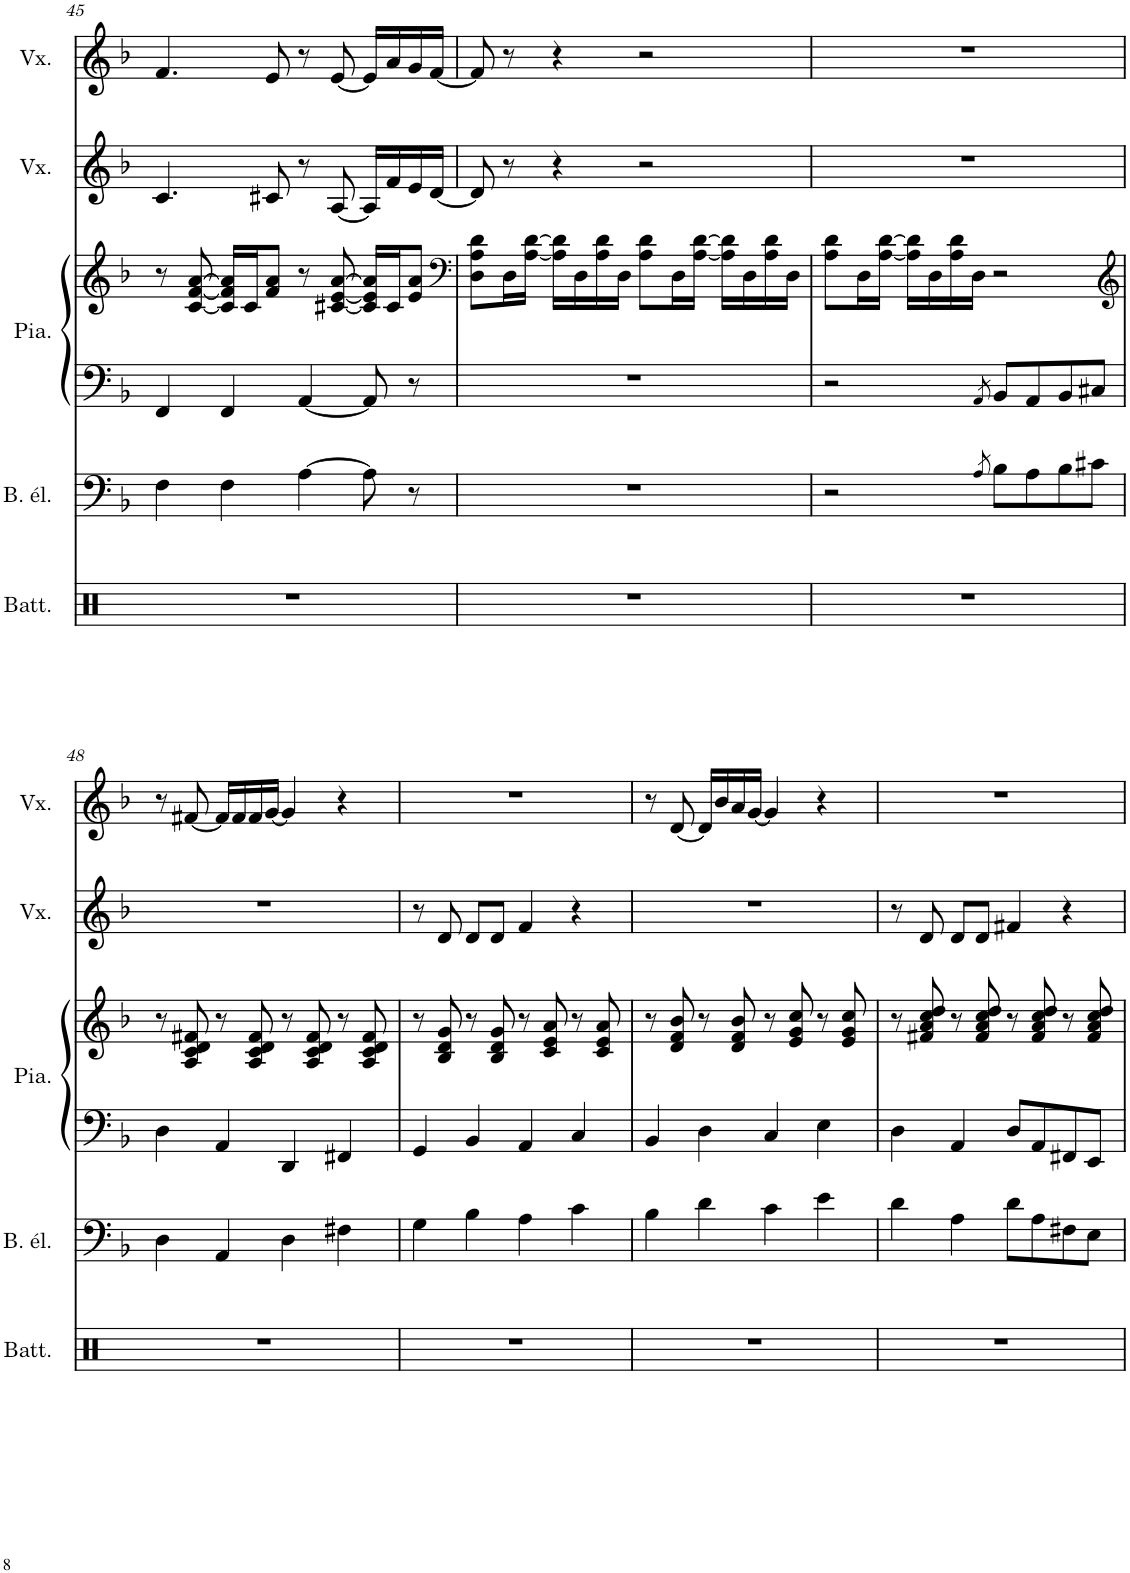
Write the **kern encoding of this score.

**kern	**kern	**kern	**kern	**kern	**kern
*part5	*part4	*part3	*part3	*part2	*part1
*staff6	*staff5	*staff4	*staff3	*staff2	*staff1
*I"Batterie	*I"Basse électrique	*I"Piano	*	*I"Voix	*I"Voix
*I'Batt.	*I'B. él.	*I'Pia.	*	*I'Vx.	*I'Vx.
!!LO:PB:g=z
*clefX	*clefF4	*clefF4	*clefG2	*clefG2	*clefG2
*	*Trd7c12	*	*	*	*
*k[]	*k[b-]	*k[b-]	*k[b-]	*k[b-]	*k[b-]
*M4/4	*M4/4	*M4/4	*M4/4	*M4/4	*M4/4
=45	=45	=45	=45	=45	=45
1r	4F\	4FF/	8r	4.c/	4.f/
.	.	.	[8c/ [8f/ [8a/	.	.
.	4F\	4FF/	16c/] 16f/] 16a/]LL	.	.
.	.	.	16c/J	.	.
.	.	.	8f/ 8a/J	8c#X/	8e/
.	[4A\	[4AA/	8r	8r	8r
.	.	.	[8c#X/ [8e/ [8a/	[8A/	[8e/
.	8A\]	8AA/]	16c#/] 16e/] 16a/]LL	16A/LL]	16e/LL]
.	.	.	16c#/J	16f/	16a/
.	8r	8r	8e/ 8a/J	16e/	16g/
.	.	.	.	[16d/JJ	[16f/JJ
=46	=46	=46	=46	=46	=46
*	*	*	*clefF4	*	*
1r	1r	1r	8D\ 8A\ 8d\L	8d/]	8f/]
.	.	.	16D\L	8r	8r
.	.	.	[16A\ [16d\JJ	.	.
.	.	.	16A\] 16d\]LL	4r	4r
.	.	.	16D\	.	.
.	.	.	16A\ 16d\	.	.
.	.	.	16D\JJ	.	.
.	.	.	8A\ 8d\L	2r	2r
.	.	.	16D\L	.	.
.	.	.	[16A\ [16d\JJ	.	.
.	.	.	16A\] 16d\]LL	.	.
.	.	.	16D\	.	.
.	.	.	16A\ 16d\	.	.
.	.	.	16D\JJ	.	.
=47	=47	=47	=47	=47	=47
1r	2r	2r	8A\ 8d\L	1r	1r
.	.	.	16D\L	.	.
.	.	.	[16A\ [16d\JJ	.	.
.	.	.	16A\] 16d\]LL	.	.
.	.	.	16D\	.	.
.	.	.	16A\ 16d\	.	.
.	.	.	16D\JJ	.	.
.	8qA/	8qAA/	.	.	.
.	8B-\L	8BB-/L	2r	.	.
.	8A\	8AA/	.	.	.
.	8B-\	8BB-/	.	.	.
.	8c#X\J	8C#X/J	.	.	.
!!LO:LB:g=z
=48	=48	=48	=48	=48	=48
*	*	*	*clefG2	*	*
1r	4D\	4D\	8r	1r	8r
.	.	.	8A/ 8c/ 8d/ 8f#X/	.	[8f#X/
.	4AA/	4AA/	8r	.	16f#/LL]
.	.	.	.	.	16f#/
.	.	.	8A/ 8c/ 8d/ 8f#/	.	16f#/
.	.	.	.	.	[16g/JJ
.	4D\	4DD/	8r	.	4g/]
.	.	.	8A/ 8c/ 8d/ 8f#/	.	.
.	4F#X\	4FF#X/	8r	.	4r
.	.	.	8A/ 8c/ 8d/ 8f#/	.	.
=49	=49	=49	=49	=49	=49
1r	4G\	4GG/	8r	8r	1r
.	.	.	8B-/ 8d/ 8g/	8d/	.
.	4B-\	4BB-/	8r	8d/L	.
.	.	.	8B-/ 8d/ 8g/	8d/J	.
.	4A\	4AA/	8r	4f/	.
.	.	.	8c/ 8e/ 8a/	.	.
.	4c\	4C/	8r	4r	.
.	.	.	8c/ 8e/ 8a/	.	.
=50	=50	=50	=50	=50	=50
1r	4B-\	4BB-/	8r	1r	8r
.	.	.	8d/ 8f/ 8b-/	.	[8d/
.	4d\	4D\	8r	.	16d/LL]
.	.	.	.	.	16b-/
.	.	.	8d/ 8f/ 8b-/	.	16a/
.	.	.	.	.	[16g/JJ
.	4c\	4C/	8r	.	4g/]
.	.	.	8e/ 8g/ 8cc/	.	.
.	4e\	4E\	8r	.	4r
.	.	.	8e/ 8g/ 8cc/	.	.
=51	=51	=51	=51	=51	=51
1r	4d\	4D\	8r	8r	1r
.	.	.	8f#X/ 8a/ 8cc/ 8dd/	8d/	.
.	4A\	4AA/	8r	8d/L	.
.	.	.	8f#/ 8a/ 8cc/ 8dd/	8d/J	.
.	8d\L	8D/L	8r	4f#X/	.
.	8A\	8AA/	8f#/ 8a/ 8cc/ 8dd/	.	.
.	8F#X\	8FF#X/	8r	4r	.
.	8E\J	8EE/J	8f#/ 8a/ 8cc/ 8dd/	.	.
=	=	=	=	=	=
*-	*-	*-	*-	*-	*-
